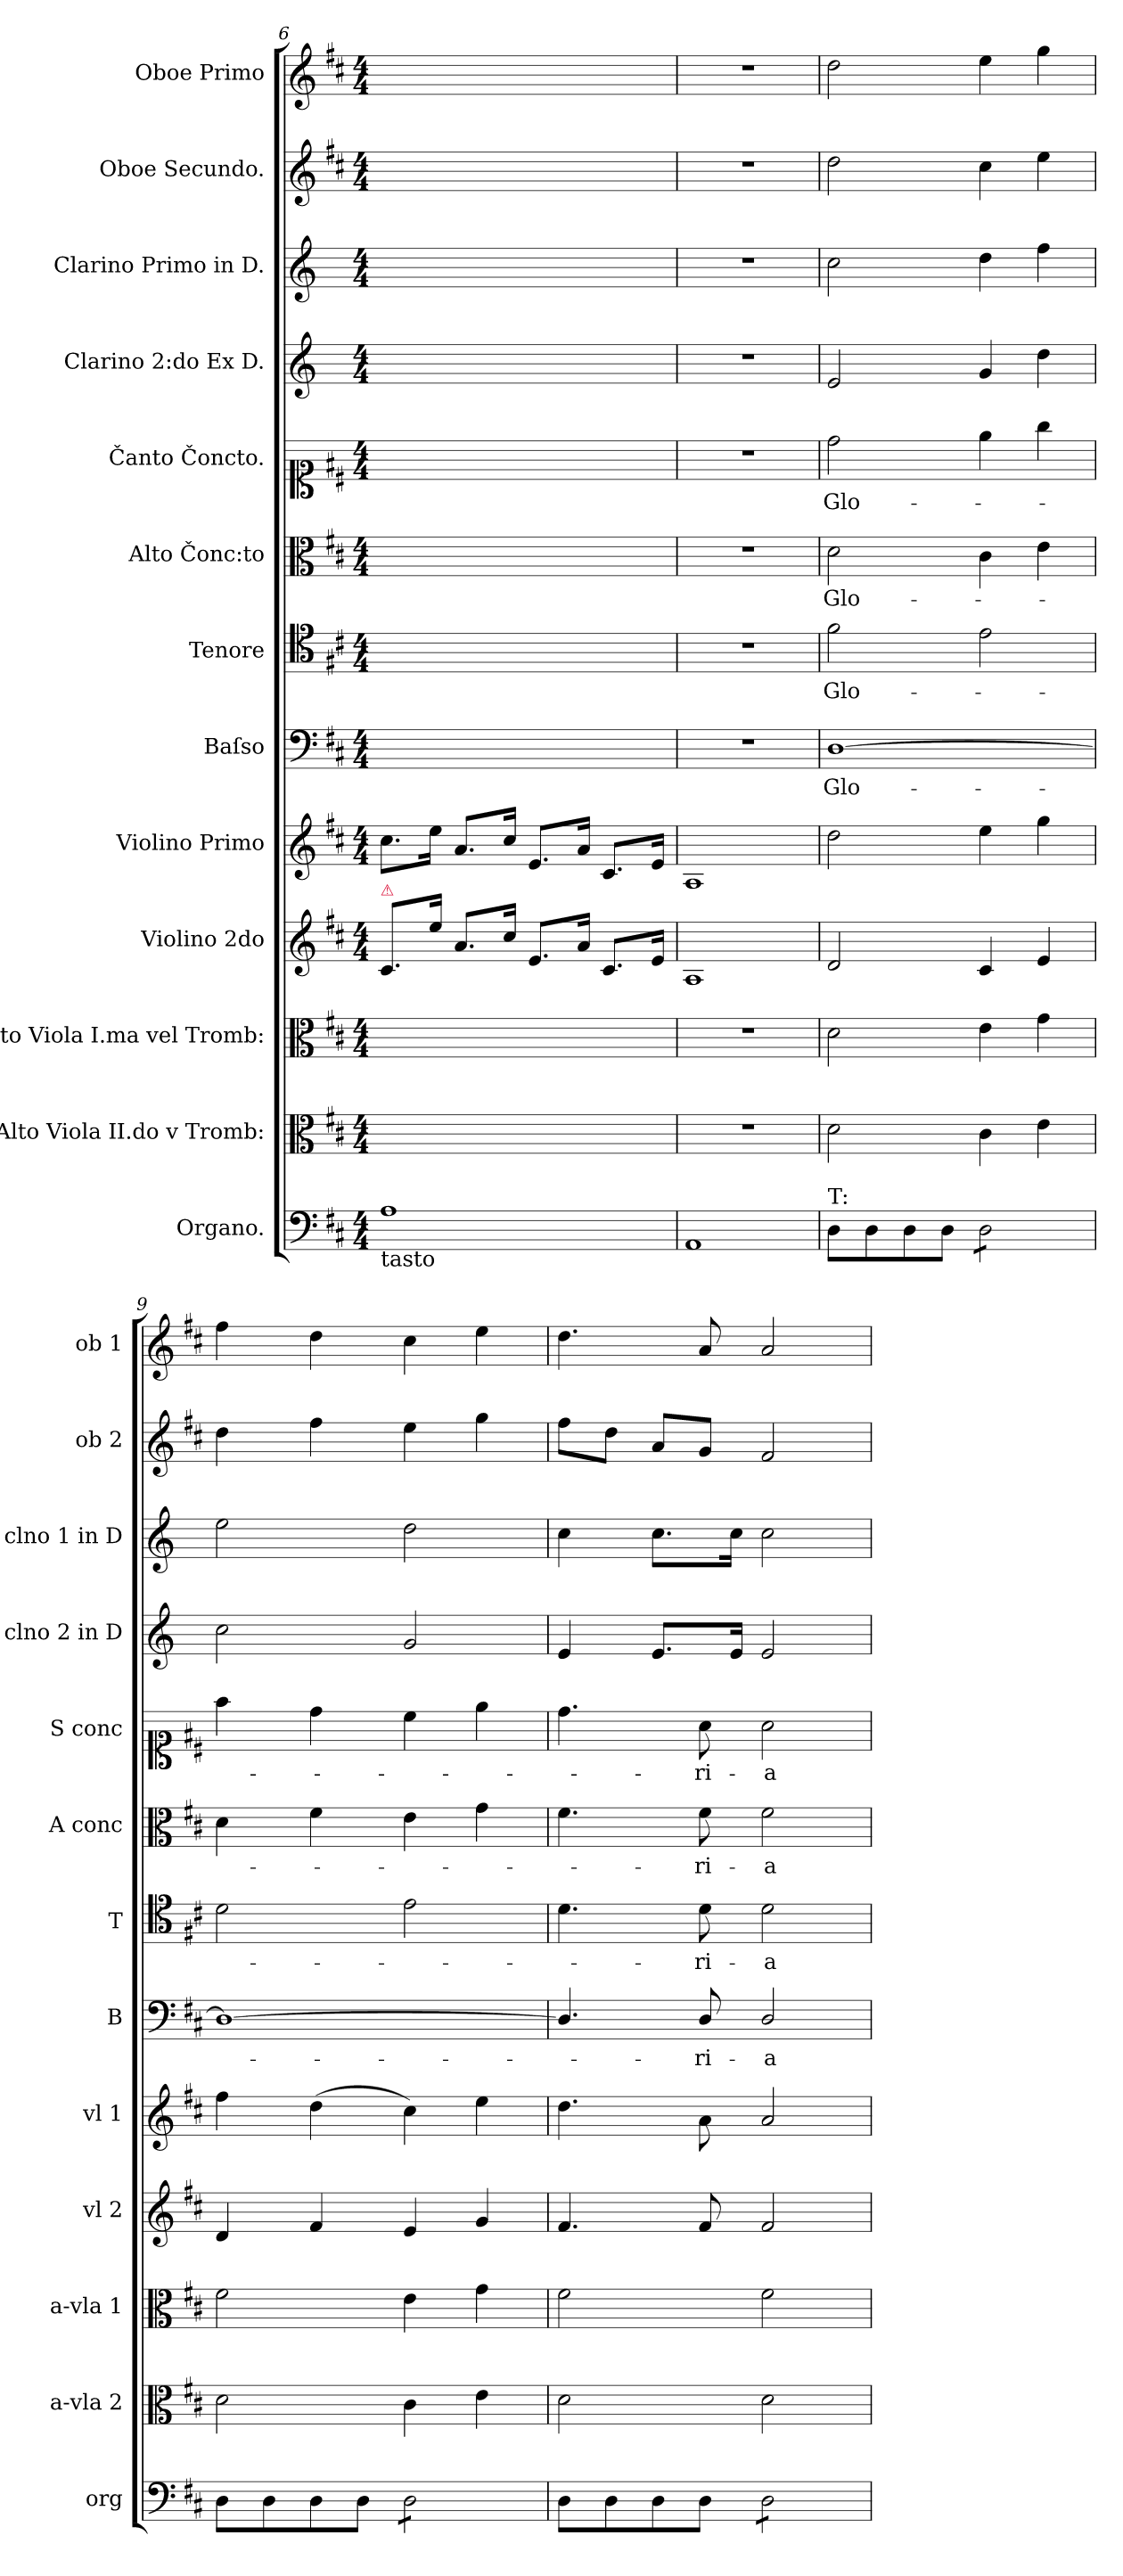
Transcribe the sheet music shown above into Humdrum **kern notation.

**kern	**dynam	**kern	**kern	**kern	**kern	**dynam	**kern	**text	**kern	**text	**kern	**text	**kern	**text	**kern	**kern	**kern	**kern
*part13	*part13	*part12	*part11	*part10	*part9	*part9	*part8	*part8	*part7	*part7	*part6	*part6	*part5	*part5	*part4	*part3	*part2	*part1
*staff13	*staff13	*staff12	*staff11	*staff10	*staff9	*staff9	*staff8	*staff8	*staff7	*staff7	*staff6	*staff6	*staff5	*staff5	*staff4	*staff3	*staff2	*staff1
*I"Organo.	*	*I"Alto Viola II.do v Tromb:	*I"Alto Viola I.ma vel Tromb:	*I"Violino 2do	*I"Violino Primo	*	*I"Baſso	*	*I"Tenore	*	*I"Alto Čonc:to	*	*I"Čanto Čoncto.	*	*I"Clarino 2:do Ex D.	*I"Clarino Primo in D.	*I"Oboe Secundo.	*I"Oboe Primo
*I'org	*	*I'a-vla 2	*I'a-vla 1	*I'vl 2	*I'vl 1	*	*I'B	*	*I'T	*	*I'A conc	*	*I'S conc	*	*I'clno 2 in D	*I'clno 1 in D	*I'ob 2	*I'ob 1
*clefF4	*	*clefC3	*clefC3	*clefG2	*clefG2	*	*clefF4	*	*clefC4	*	*clefC3	*	*clefC1	*	*clefG2	*clefG2	*clefG2	*clefG2
*	*	*	*	*	*	*	*	*	*	*	*	*	*	*	*ITrd-1c-2	*ITrd-1c-2	*	*
*k[f#c#]	*	*k[f#c#]	*k[f#c#]	*k[f#c#]	*k[f#c#]	*	*k[f#c#]	*	*k[f#c#]	*	*k[f#c#]	*	*k[f#c#]	*	*k[f#c#]	*k[f#c#]	*k[f#c#]	*k[f#c#]
*D:	*	*D:	*D:	*D:	*D:	*	*D:	*	*D:	*	*D:	*	*D:	*	*D:	*D:	*D:	*D:
*M4/4	*	*M4/4	*M4/4	*M4/4	*M4/4	*	*M4/4	*	*M4/4	*	*M4/4	*	*M4/4	*	*M4/4	*M4/4	*M4/4	*M4/4
=6	=6	=6	=6	=6	=6	=6	=6	=6	=6	=6	=6	=6	=6	=6	=6	=6	=6	=6
!	!	!	!	!LO:TX:a:color=crimson:t=⚠	!	!	!	!	!	!	!	!	!	!	!	!	!	!
!LO:TX:b:t=tasto	!	!	!	!	!	!	!	!	!	!	!	!	!	!	!	!	!	!
!	!	!	!	!	!	!LO:DY:b	!	!	!	!	!	!	!	!	!	!	!	!
1A	.	1ryy	1ryy	8.c#/L	8.cc#\L	for-	1ryy	.	1ryy	.	1ryy	.	1ryy	.	1ryy	1ryy	1ryy	1ryy
.	.	.	.	16ee\Jk	16ee\Jk	.	.	.	.	.	.	.	.	.	.	.	.	.
.	.	.	.	8.a/L	8.a/L	.	.	.	.	.	.	.	.	.	.	.	.	.
.	.	.	.	16cc#/Jk	16cc#/Jk	.	.	.	.	.	.	.	.	.	.	.	.	.
.	.	.	.	8.e/L	8.e/L	.	.	.	.	.	.	.	.	.	.	.	.	.
.	.	.	.	16a/Jk	16a/Jk	.	.	.	.	.	.	.	.	.	.	.	.	.
.	.	.	.	8.c#/L	8.c#/L	.	.	.	.	.	.	.	.	.	.	.	.	.
.	.	.	.	16e/Jk	16e/Jk	.	.	.	.	.	.	.	.	.	.	.	.	.
=7	=7	=7	=7	=7	=7	=7	=7	=7	=7	=7	=7	=7	=7	=7	=7	=7	=7	=7
1AA	.	1r	1r	1A	1A	.	1r	.	1r	.	1r	.	1r	.	1r	1r	1r	1r
=8	=8	=8	=8	=8	=8	=8	=8	=8	=8	=8	=8	=8	=8	=8	=8	=8	=8	=8
!LO:TX:a:t=T&colon;	!	!	!	!	!	!	!	!	!	!	!	!	!	!	!	!	!	!
8D\L	for	2d\	2d\	2d/	2dd\	.	[<1D	Glo-	2f#\	Glo-	2d\	Glo-	2dd\	Glo-	2f#/	2dd\	2dd\	2dd\
8D\	.	.	.	.	.	.	.	.	.	.	.	.	.	.	.	.	.	.
8D\	.	.	.	.	.	.	.	.	.	.	.	.	.	.	.	.	.	.
8D\J	.	.	.	.	.	.	.	.	.	.	.	.	.	.	.	.	.	.
*tremolo	*	*	*	*	*	*	*	*	*	*	*	*	*	*	*	*	*	*
8D\L	.	4c#\	4e\	4c#/	4ee\	.	.	.	2e\	.	4c#\	.	4ee\	.	4a/	4ee\	4cc#\	4ee\
8D\	.	.	.	.	.	.	.	.	.	.	.	.	.	.	.	.	.	.
8D\	.	4e\	4g\	4e/	4gg\	.	.	.	.	.	4e\	.	4gg\	.	4ee\	4gg\	4ee\	4gg\
8D\J	.	.	.	.	.	.	.	.	.	.	.	.	.	.	.	.	.	.
*Xtremolo	*	*	*	*	*	*	*	*	*	*	*	*	*	*	*	*	*	*
=9	=9	=9	=9	=9	=9	=9	=9	=9	=9	=9	=9	=9	=9	=9	=9	=9	=9	=9
8D\L	.	2d\	2f#\	4d/	4ff#\	.	1D_	.	2d\	.	4d\	.	4ff#\	.	2dd\	2ff#\	4dd\	4ff#\
8D\	.	.	.	.	.	.	.	.	.	.	.	.	.	.	.	.	.	.
8D\	.	.	.	4f#/	(4dd\	.	.	.	.	.	4f#\	.	4dd\	.	.	.	4ff#\	4dd\
8D\J	.	.	.	.	.	.	.	.	.	.	.	.	.	.	.	.	.	.
*tremolo	*	*	*	*	*	*	*	*	*	*	*	*	*	*	*	*	*	*
8D\L	.	4c#\	4e\	4e/	4cc#\)	.	.	.	2e\	.	4e\	.	4cc#\	.	2a/	2ee\	4ee\	4cc#\
8D\	.	.	.	.	.	.	.	.	.	.	.	.	.	.	.	.	.	.
8D\	.	4e\	4g\	4g/	4ee\	.	.	.	.	.	4g\	.	4ee\	.	.	.	4gg\	4ee\
8D\J	.	.	.	.	.	.	.	.	.	.	.	.	.	.	.	.	.	.
*Xtremolo	*	*	*	*	*	*	*	*	*	*	*	*	*	*	*	*	*	*
=10	=10	=10	=10	=10	=10	=10	=10	=10	=10	=10	=10	=10	=10	=10	=10	=10	=10	=10
8D\L	.	2d\	2f#\	4.f#/	4.dd\	.	4.D/]	.	4.d\	.	4.f#\	.	4.dd\	.	4f#/	4dd\	8ff#\L	4.dd\
8D\	.	.	.	.	.	.	.	.	.	.	.	.	.	.	.	.	8dd\J	.
8D\	.	.	.	.	.	.	.	.	.	.	.	.	.	.	8.f#/L	8.dd\L	8a/L	.
8D\J	.	.	.	8f#/	8a\	.	8D/	-ri-	8d\	ri-	8f#\	-ri-	8a\	-ri-	.	.	8g/J	8a/
.	.	.	.	.	.	.	.	.	.	.	.	.	.	.	16f#/Jk	16dd\Jk	.	.
*tremolo	*	*	*	*	*	*	*	*	*	*	*	*	*	*	*	*	*	*
8D\L	.	2d\	2f#\	2f#/	2a/	.	2D/	-a	2d\	-a	2f#\	-a	2a\	-a	2f#/	2dd\	2f#/	2a/
8D\	.	.	.	.	.	.	.	.	.	.	.	.	.	.	.	.	.	.
8D\	.	.	.	.	.	.	.	.	.	.	.	.	.	.	.	.	.	.
8D\J	.	.	.	.	.	.	.	.	.	.	.	.	.	.	.	.	.	.
*Xtremolo	*	*	*	*	*	*	*	*	*	*	*	*	*	*	*	*	*	*
=	=	=	=	=	=	=	=	=	=	=	=	=	=	=	=	=	=	=
*-	*-	*-	*-	*-	*-	*-	*-	*-	*-	*-	*-	*-	*-	*-	*-	*-	*-	*-
